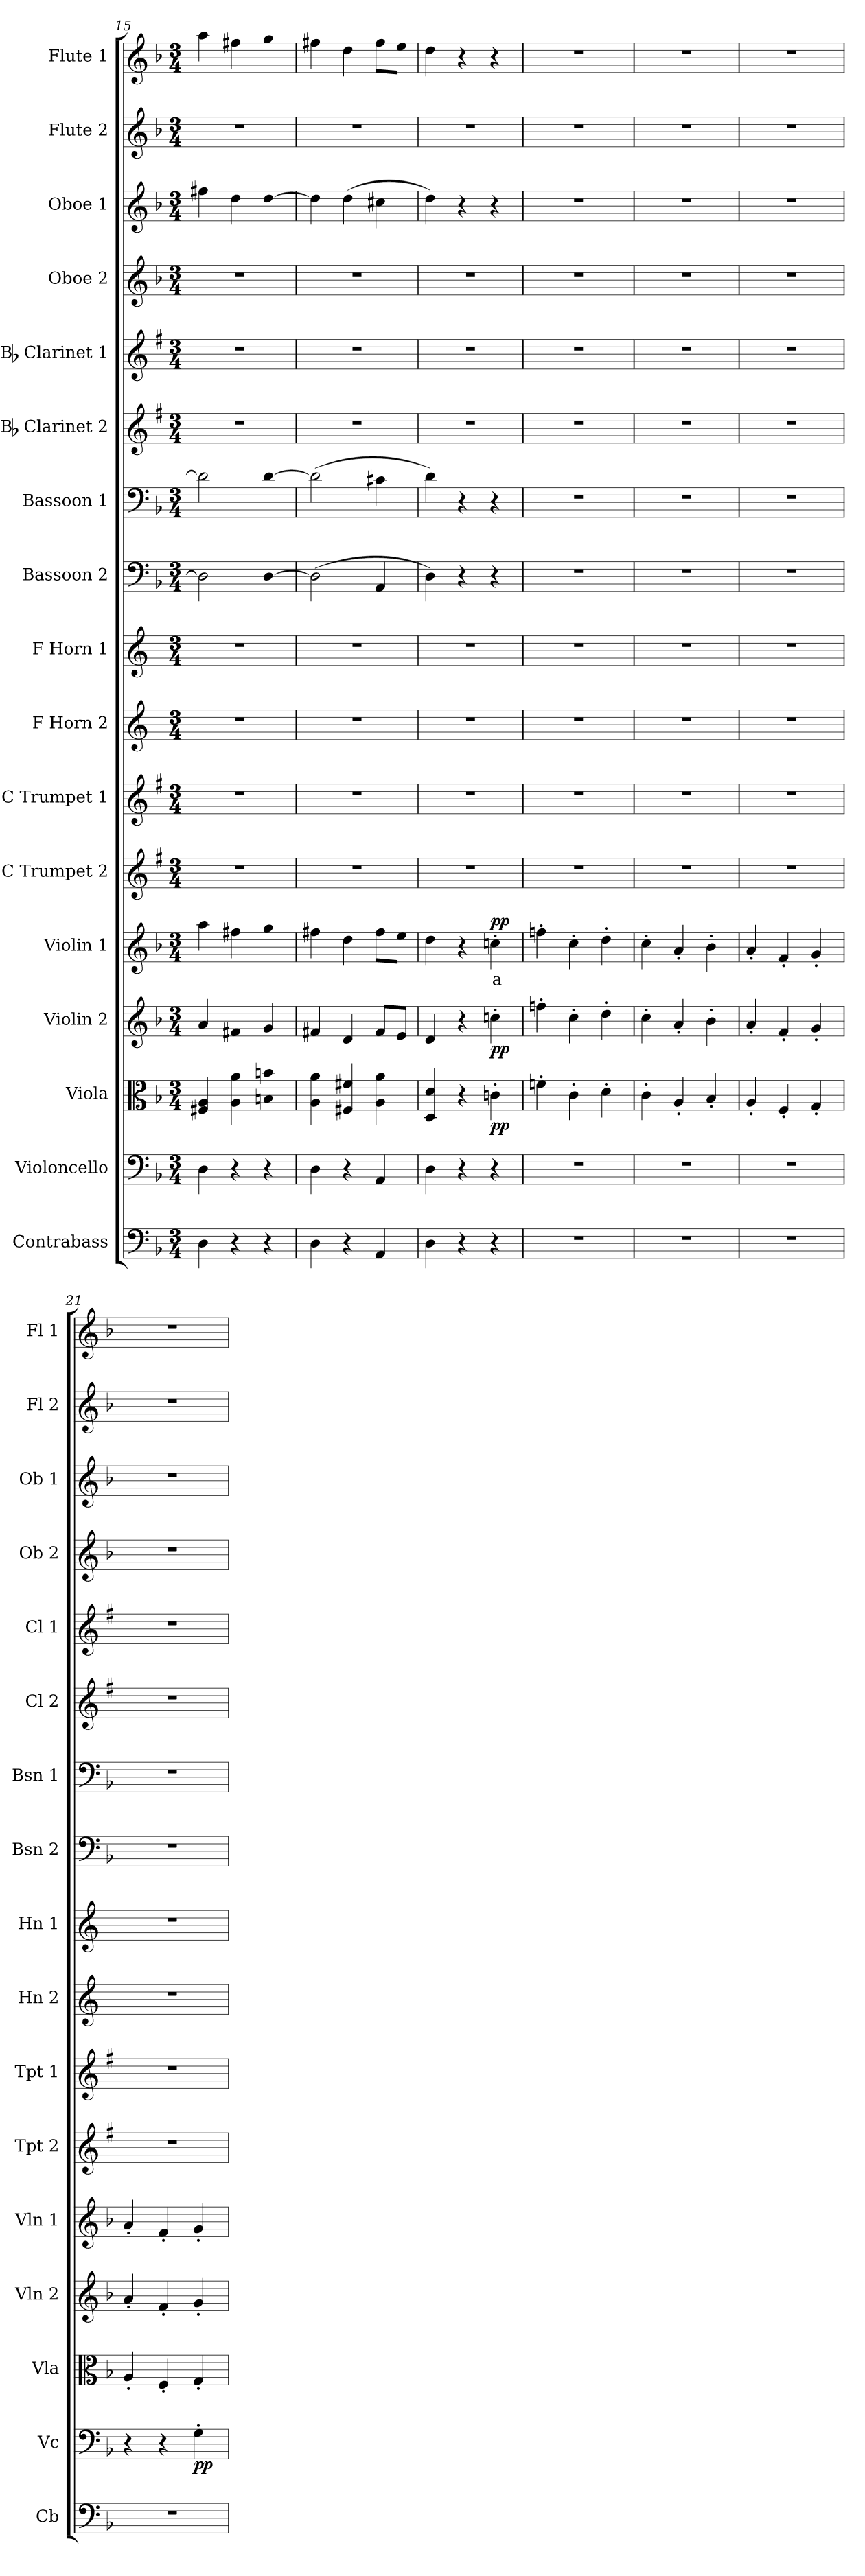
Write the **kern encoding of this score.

**kern	**kern	**dynam	**kern	**dynam	**kern	**dynam	**kern	**text	**dynam	**kern	**kern	**kern	**kern	**kern	**kern	**kern	**kern	**kern	**kern	**kern	**kern
*part17	*part16	*part16	*part15	*part15	*part14	*part14	*part13	*part13	*part13	*part12	*part11	*part10	*part9	*part8	*part7	*part6	*part5	*part4	*part3	*part2	*part1
*staff17	*staff16	*staff16	*staff15	*staff15	*staff14	*staff14	*staff13	*staff13	*staff13	*staff12	*staff11	*staff10	*staff9	*staff8	*staff7	*staff6	*staff5	*staff4	*staff3	*staff2	*staff1
*I"Contrabass	*I"Violoncello	*	*I"Viola	*	*I"Violin 2	*	*I"Violin 1	*	*	*I"C Trumpet 2	*I"C Trumpet 1	*I"F Horn 2	*I"F Horn 1	*I"Bassoon 2	*I"Bassoon 1	*I"Bb Clarinet 2	*I"Bb Clarinet 1	*I"Oboe  2	*I"Oboe 1	*I"Flute 2	*I"Flute 1
*I'Cb	*I'Vc	*	*I'Vla	*	*I'Vln 2	*	*I'Vln 1	*	*	*I'Tpt 2	*I'Tpt 1	*I'Hn 2	*I'Hn 1	*I'Bsn 2	*I'Bsn 1	*I'Cl 2	*I'Cl 1	*I'Ob 2	*I'Ob 1	*I'Fl 2	*I'Fl 1
*clefF4	*clefF4	*	*clefC3	*	*clefG2	*	*clefG2	*	*	*clefG2	*clefG2	*clefG2	*clefG2	*clefF4	*clefF4	*clefG2	*clefG2	*clefG2	*clefG2	*clefG2	*clefG2
*ITrd7c12	*	*	*	*	*	*	*	*	*	*ITrd1c2	*ITrd1c2	*ITrd4c7	*ITrd4c7	*	*	*ITrd1c2	*ITrd1c2	*	*	*	*
*k[b-]	*k[b-]	*	*k[b-]	*	*k[b-]	*	*k[b-]	*	*	*k[b-]	*k[b-]	*k[b-]	*k[b-]	*k[b-]	*k[b-]	*k[b-]	*k[b-]	*k[b-]	*k[b-]	*k[b-]	*k[b-]
*M3/4	*M3/4	*	*M3/4	*	*M3/4	*	*M3/4	*	*	*M3/4	*M3/4	*M3/4	*M3/4	*M3/4	*M3/4	*M3/4	*M3/4	*M3/4	*M3/4	*M3/4	*M3/4
=15	=15	=15	=15	=15	=15	=15	=15	=15	=15	=15	=15	=15	=15	=15	=15	=15	=15	=15	=15	=15	=15
4DD\	4D\	.	4F#X/ 4A/	.	4a/	.	4aa\	.	.	2.r	2.r	2.r	2.r	2D\]	2d\]	2.r	2.r	2.r	4ff#X\	2.r	4aa\
4r	4r	.	4A\ 4a\	.	4f#X/	.	4ff#X\	.	.	.	.	.	.	.	.	.	.	.	4dd\	.	4ff#X\
4r	4r	.	4Bn\ 4bn\	.	4g/	.	4gg\	.	.	.	.	.	.	[4D\	[4d\	.	.	.	[4dd\	.	4gg\
=16	=16	=16	=16	=16	=16	=16	=16	=16	=16	=16	=16	=16	=16	=16	=16	=16	=16	=16	=16	=16	=16
4DD\	4D\	.	4A\ 4a\	.	4f#X/	.	4ff#X\	.	.	2.r	2.r	2.r	2.r	(2D\]	(2d\]	2.r	2.r	2.r	4dd\]	2.r	4ff#X\
4r	4r	.	4F#X/ 4f#X/	.	4d/	.	4dd\	.	.	.	.	.	.	.	.	.	.	.	(4dd\	.	4dd\
4AAA/	4AA/	.	4A\ 4a\	.	8f#/L	.	8ff#\L	.	.	.	.	.	.	4AA/	4c#X\	.	.	.	4cc#X\	.	8ff#\L
.	.	.	.	.	8e/J	.	8ee\J	.	.	.	.	.	.	.	.	.	.	.	.	.	8ee\J
=17	=17	=17	=17	=17	=17	=17	=17	=17	=17	=17	=17	=17	=17	=17	=17	=17	=17	=17	=17	=17	=17
4DD\	4D\	.	4D/ 4d/	.	4d/	.	4dd\	.	.	2.r	2.r	2.r	2.r	4D\)	4d\)	2.r	2.r	2.r	4dd\)	2.r	4dd\
4r	4r	.	4r	.	4r	.	4r	.	.	.	.	.	.	4r	4r	.	.	.	4r	.	4r
!	!	!	!	!LO:DY:b	!	!LO:DY:b	!	!LO:LY:b:color=#FF0000	!LO:DY:b	!	!	!	!	!	!	!	!	!	!	!	!
4r	4r	.	4cn'\	pp	4ccn'\	pp	4ccn'\	a	pp	.	.	.	.	4r	4r	.	.	.	4r	.	4r
=18	=18	=18	=18	=18	=18	=18	=18	=18	=18	=18	=18	=18	=18	=18	=18	=18	=18	=18	=18	=18	=18
2.r	2.r	.	4fn'\	.	4ffn'\	.	4ffn'\	.	.	2.r	2.r	2.r	2.r	2.r	2.r	2.r	2.r	2.r	2.r	2.r	2.r
.	.	.	4c'\	.	4cc'\	.	4cc'\	.	.	.	.	.	.	.	.	.	.	.	.	.	.
.	.	.	4d'\	.	4dd'\	.	4dd'\	.	.	.	.	.	.	.	.	.	.	.	.	.	.
=19	=19	=19	=19	=19	=19	=19	=19	=19	=19	=19	=19	=19	=19	=19	=19	=19	=19	=19	=19	=19	=19
2.r	2.r	.	4c'\	.	4cc'\	.	4cc'\	.	.	2.r	2.r	2.r	2.r	2.r	2.r	2.r	2.r	2.r	2.r	2.r	2.r
.	.	.	4A'/	.	4a'/	.	4a'/	.	.	.	.	.	.	.	.	.	.	.	.	.	.
.	.	.	4B-'/	.	4b-'\	.	4b-'\	.	.	.	.	.	.	.	.	.	.	.	.	.	.
=20	=20	=20	=20	=20	=20	=20	=20	=20	=20	=20	=20	=20	=20	=20	=20	=20	=20	=20	=20	=20	=20
2.r	2.r	.	4A'/	.	4a'/	.	4a'/	.	.	2.r	2.r	2.r	2.r	2.r	2.r	2.r	2.r	2.r	2.r	2.r	2.r
.	.	.	4F'/	.	4f'/	.	4f'/	.	.	.	.	.	.	.	.	.	.	.	.	.	.
.	.	.	4G'/	.	4g'/	.	4g'/	.	.	.	.	.	.	.	.	.	.	.	.	.	.
=21	=21	=21	=21	=21	=21	=21	=21	=21	=21	=21	=21	=21	=21	=21	=21	=21	=21	=21	=21	=21	=21
2.r	4r	.	4A'/	.	4a'/	.	4a'/	.	.	2.r	2.r	2.r	2.r	2.r	2.r	2.r	2.r	2.r	2.r	2.r	2.r
.	4r	.	4F'/	.	4f'/	.	4f'/	.	.	.	.	.	.	.	.	.	.	.	.	.	.
!	!	!LO:DY:b	!	!	!	!	!	!	!	!	!	!	!	!	!	!	!	!	!	!	!
.	4G'\	pp	4G'/	.	4g'/	.	4g'/	.	.	.	.	.	.	.	.	.	.	.	.	.	.
=	=	=	=	=	=	=	=	=	=	=	=	=	=	=	=	=	=	=	=	=	=
*-	*-	*-	*-	*-	*-	*-	*-	*-	*-	*-	*-	*-	*-	*-	*-	*-	*-	*-	*-	*-	*-
